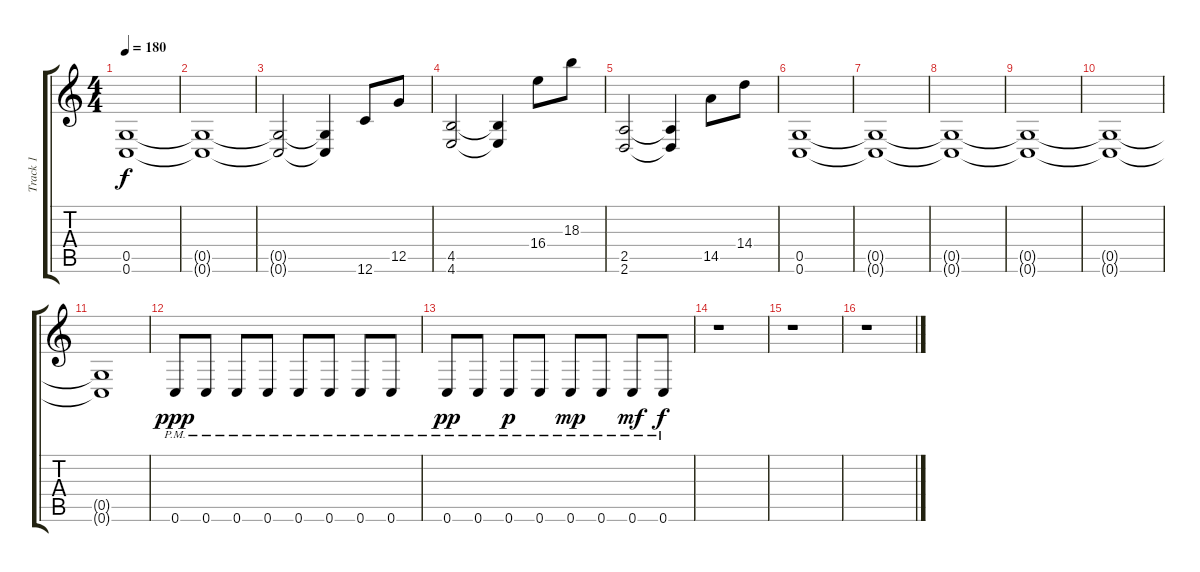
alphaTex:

\track ("Track 1" "Track 1") {instrument overdrivenguitar}
\staff {score tabs}
\tuning (D4 A3 F3 C3 G2 C2) {hide}
\ts (4 4)
\tempo 180
\clef g2
\ks c
(0.5{t} 0.6{t}).1{dy f} |
(0.5{t} 0.6{t}).1 |
(0.5{t} 0.6{t}).2 (0.5{t} 0.6{t}).4 12.6.8 12.5.8 |
(4.5 4.6).2 (4.5{t} 4.6{t}).4 16.4.8 18.3.8 |
(2.5 2.6).2 (2.5{t} 2.6{t}).4 14.5.8 14.4.8 |
(0.5 0.6).1 |
(0.5{t} 0.6{t}).1 |
(0.5{t} 0.6{t}).1 |
(0.5{t} 0.6{t}).1 |
(0.5{t} 0.6{t}).1 |
(0.5{t} 0.6{t}).1 |
0.6{pm}.8{dy ppp} 0.6{pm}.8 0.6{pm}.8 0.6{pm}.8 0.6{pm}.8 0.6{pm}.8 0.6{pm}.8 0.6{pm}.8 |
0.6{pm}.8{dy pp} 0.6{pm}.8 0.6{pm}.8{dy p} 0.6{pm}.8 0.6{pm}.8{dy mp} 0.6{pm}.8 0.6{pm}.8{dy mf} 0.6{pm}.8{dy f} |
r.1 |
r.1 |
r.1
